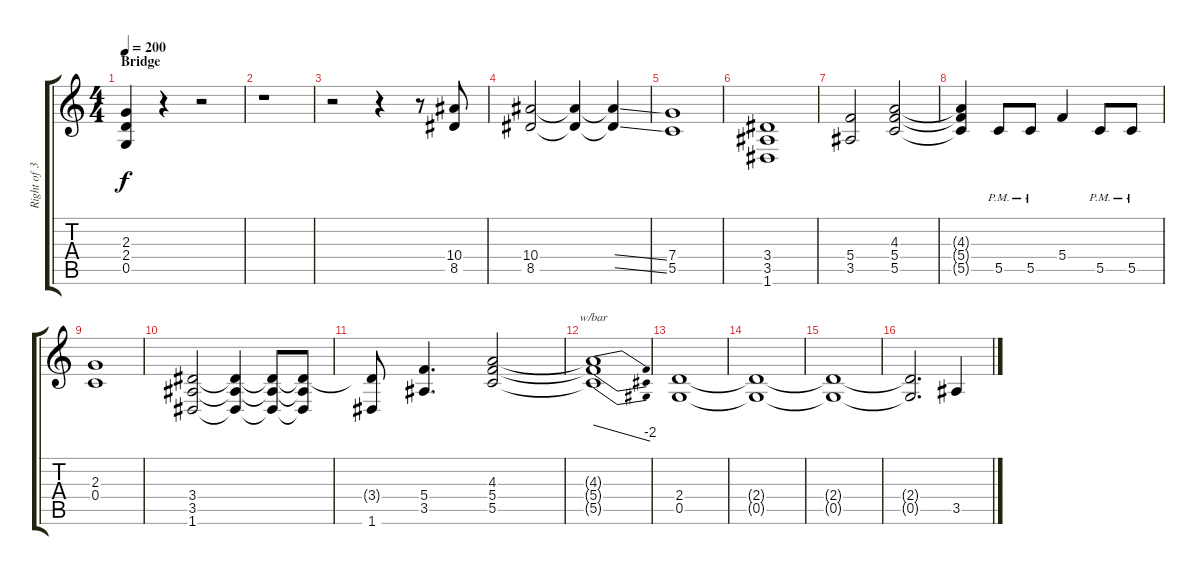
\track ("Right of 3" "Right of 3") {mute instrument distortionguitar}
\staff {score tabs}
\tuning (D4 A3 F3 C3 G2 D2) {hide}
\ts (4 4)
\section ("" "Bridge")
\tempo 200
\clef g2
\ks c
(2.3 2.4 0.5).4{dy f} r.4 r.2 |
r.1 |
r.2 r.4 r.8 (10.4 8.5).8 |
(10.4 8.5).2 (10.4{t} 8.5{t}).4 (10.4{ss t} 8.5{ss t}).4 |
(7.4 5.5).1 |
(3.4 3.5 1.6).1 |
(5.4 3.5).2 (4.3 5.4 5.5).2 |
(4.3{t} 5.4{t} 5.5{t}).4 5.5{pm}.8 5.5{pm}.8 5.4.4 5.5{pm}.8 5.5{pm}.8 |
(2.3 0.4).1 |
(3.4 3.5 1.6).2 (3.4{t} 3.5{t} 1.6{t}).4 (3.4{t} 3.5{t} 1.6{t}).8 (3.4{t} 3.5{t} 1.6{t}).8 |
(3.4{t} 1.6).8 (5.4 3.5).4{d} (4.3 5.4 5.5).2 |
(4.3{t} 5.4{t} 5.5{t}).1{tbe (dive default 0 0 60 -8)} |
(2.4 0.5).1 |
(2.4{t} 0.5{t}).1 |
(2.4{t} 0.5{t}).1 |
(2.4{t} 0.5{t}).2{d} 3.5.4
